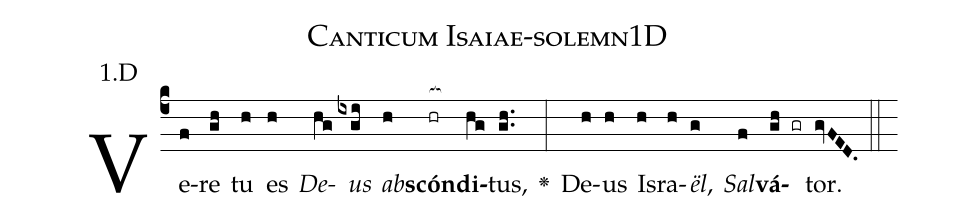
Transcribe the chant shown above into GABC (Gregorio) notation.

name: Canticum Isaiae-solemn1D;
annotation: 1.D;
%%
(c4)Ve(f)re(gh) tu(h) es(h) <i>De</i>(hg)<i>us</i>(ixgi) <i>ab</i>(h)<b>scón</b>(hr[ocb:1{])<b>di</b>(hg[ocb:0}])tus,(gh..) <v>\greheightstar</v>(:) De(h)us(h) Is(h)ra(h)<i>ël</i>,(g) <i>Sal</i>(f)<b>vá</b>(gh gr)tor.(gvFED.) (::)


%E(h) u(h) o(g) u(f) a(gh) e.(gvFED.) (::)
